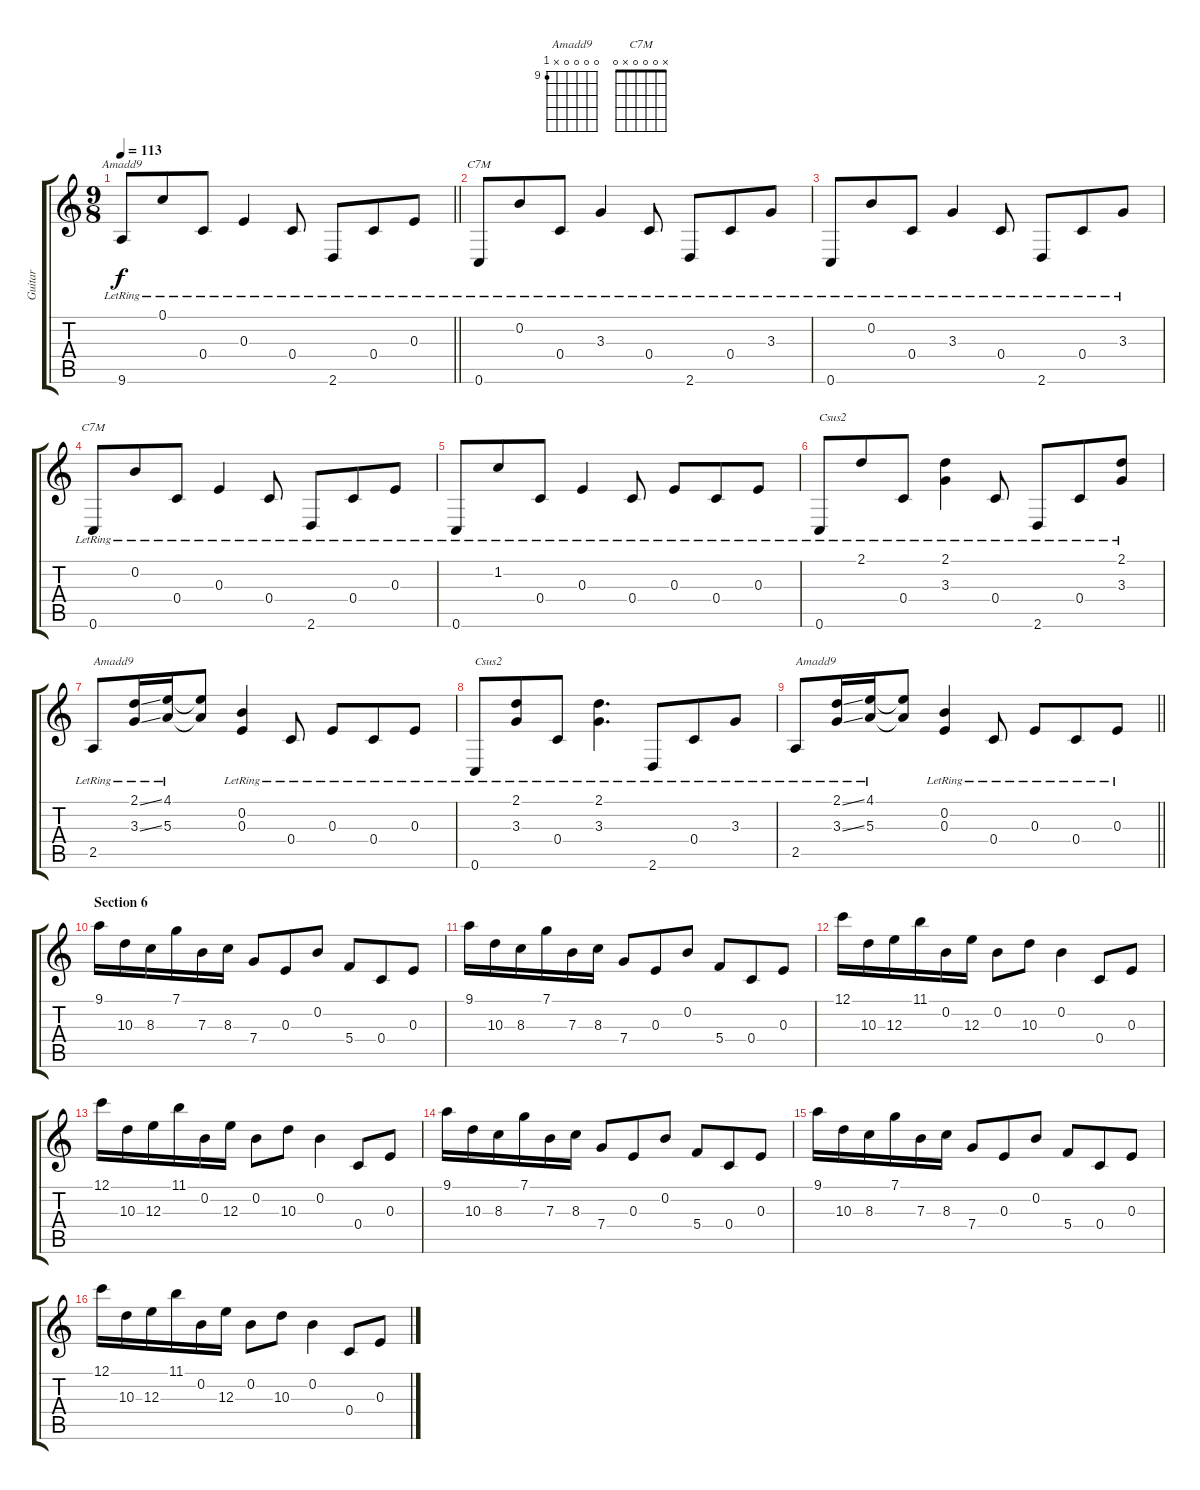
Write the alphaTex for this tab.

\track ("Guitar" "Guitar") {instrument electricguitarjazz}
\staff {score tabs}
\tuning (C4 B3 E3 C3 G2 C2) {hide}
\chord ("Amadd9" 0 0 0 0 x 9) {firstfret 9}
\chord ("C7M" x 0 3 0 x 0)
\chord ("C7M" x 0 0 0 x 0)
\ts (9 8)
\tempo 113
\clef g2
\barLineRight lightlight
\ks c
9.6{lr}.8{ch "Amadd9" dy f} 0.1{lr}.8 0.4{lr}.8 0.3{lr}.4 0.4{lr}.8 2.6{lr}.8 0.4{lr}.8 0.3{lr}.8 |
0.6{lr}.8{ch "C7M"} 0.2{lr}.8 0.4{lr}.8 3.3{lr}.4 0.4{lr}.8 2.6{lr}.8 0.4{lr}.8 3.3{lr}.8 |
0.6{lr}.8 0.2{lr}.8 0.4{lr}.8 3.3{lr}.4 0.4{lr}.8 2.6{lr}.8 0.4{lr}.8 3.3{lr}.8 |
0.6{lr}.8{ch "C7M"} 0.2{lr}.8 0.4{lr}.8 0.3{lr}.4 0.4{lr}.8 2.6{lr}.8 0.4{lr}.8 0.3{lr}.8 |
0.6{lr}.8 1.2{lr}.8 0.4{lr}.8 0.3{lr}.4 0.4{lr}.8 0.3{lr}.8 0.4{lr}.8 0.3{lr}.8 |
0.6{lr}.8{txt "Csus2"} 2.1{lr}.8 0.4{lr}.8 (2.1{lr} 3.3{lr}).4 0.4{lr}.8 2.6{lr}.8 0.4{lr}.8 (2.1{lr} 3.3{lr}).8 |
2.5{lr}.8{txt "Amadd9"} (2.1{ss lr} 3.3{ss lr}).16 (4.1{lr} 5.3{lr}).16 (4.1{t} 5.3{t}).8 (0.2{lr} 0.3{lr}).4 0.4{lr}.8 0.3{lr}.8 0.4{lr}.8 0.3{lr}.8 |
0.6{lr}.8{txt "Csus2"} (2.1{lr} 3.3{lr}).8 0.4{lr}.8 (2.1 3.3{lr}).4{d} 2.6{lr}.8 0.4{lr}.8 3.3{lr}.8 |
\barLineRight lightlight
2.5{lr}.8{txt "Amadd9"} (2.1{ss lr} 3.3{ss lr}).16 (4.1{lr} 5.3{lr}).16 (4.1{t} 5.3{t}).8 (0.2{lr} 0.3{lr}).4 0.4{lr}.8 0.3{lr}.8 0.4{lr}.8 0.3{lr}.8 |
\section ("" "Section 6")
9.1.16 10.3.16 8.3.16 7.1.16 7.3.16 8.3.16 7.4.8 0.3.8 0.2.8 5.4.8 0.4.8 0.3.8 |
9.1.16 10.3.16 8.3.16 7.1.16 7.3.16 8.3.16 7.4.8 0.3.8 0.2.8 5.4.8 0.4.8 0.3.8 |
12.1.16 10.3.16 12.3.16 11.1.16 0.2.16 12.3.16 0.2.8 10.3.8 0.2.4 0.4.8 0.3.8 |
12.1.16 10.3.16 12.3.16 11.1.16 0.2.16 12.3.16 0.2.8 10.3.8 0.2.4 0.4.8 0.3.8 |
9.1.16 10.3.16 8.3.16 7.1.16 7.3.16 8.3.16 7.4.8 0.3.8 0.2.8 5.4.8 0.4.8 0.3.8 |
9.1.16 10.3.16 8.3.16 7.1.16 7.3.16 8.3.16 7.4.8 0.3.8 0.2.8 5.4.8 0.4.8 0.3.8 |
12.1.16 10.3.16 12.3.16 11.1.16 0.2.16 12.3.16 0.2.8 10.3.8 0.2.4 0.4.8 0.3.8
